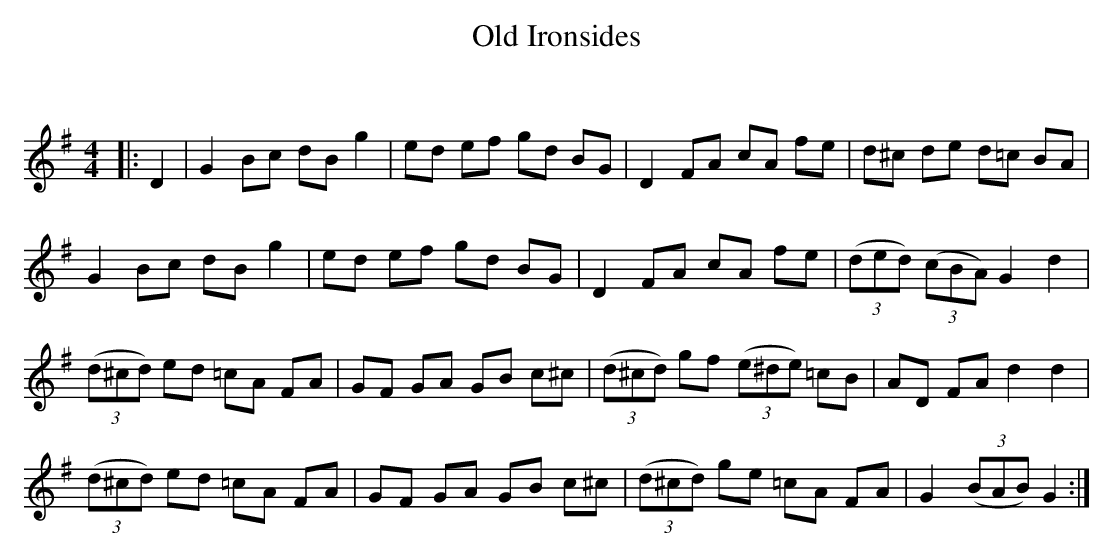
X:1
T: Old Ironsides
C:
Q: 232
K:G
M:4/4
L:1/8
|:D2|G2 Bc dB g2|ed ef gd BG|D2 FA cA fe|d^c de d=c BA|
G2 Bc dB g2|ed ef gd BG|D2 FA cA fe|((3ded) ((3cBA) G2 d2|
((3d^cd) ed =cA FA|GF GA GB c^c|((3d^cd) gf ((3e^de) =cB|AD FA d2 d2|
((3d^cd) ed =cA FA|GF GA GB c^c|((3d^cd) ge =cA FA|G2 ((3BAB) G2:|
